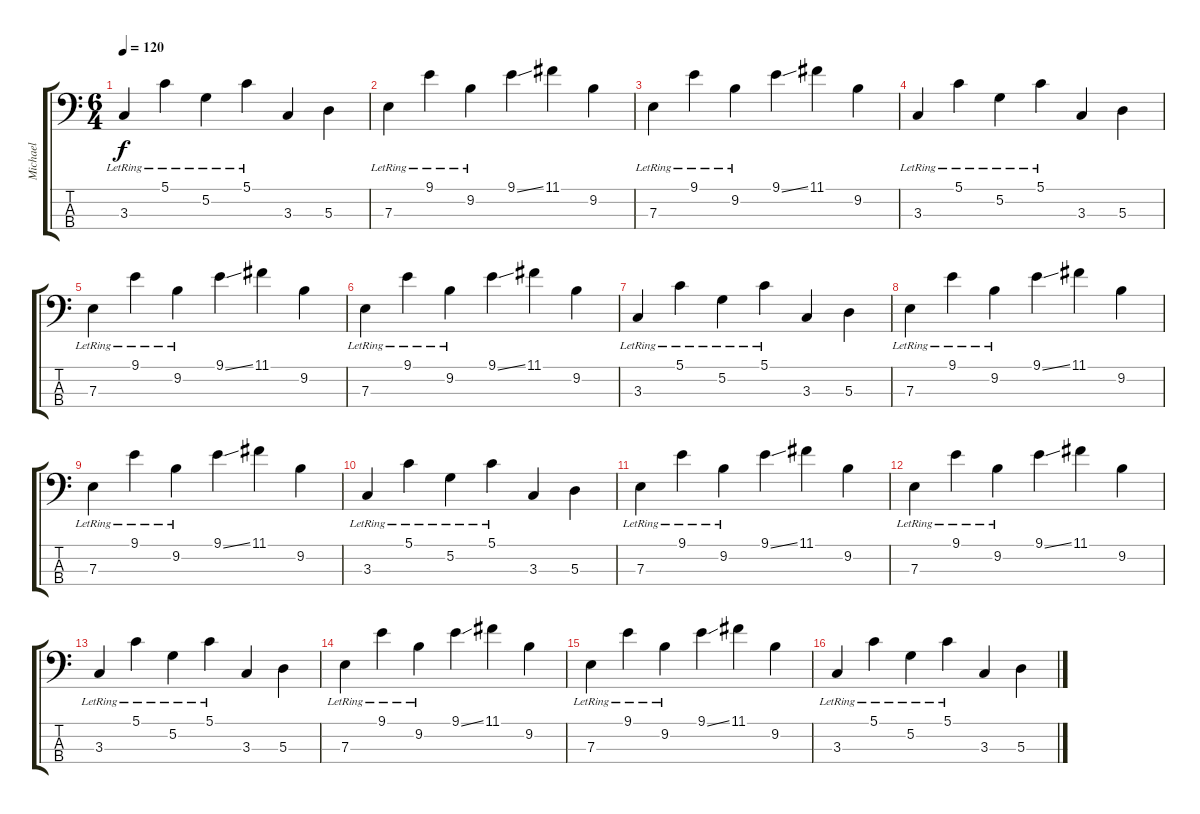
\track ("Michael" "Michael") {instrument electricbasspick}
\staff {score tabs}
\tuning (G2 D2 A1 E1) {hide}
\ts (6 4)
\tempo 120
\clef f4
\ks c
3.3{lr}.4{dy f} 5.1{lr}.4 5.2{lr}.4 5.1{lr}.4 3.3.4 5.3.4 |
7.3{lr}.4 9.1{lr}.4 9.2{lr}.4 9.1{ss}.4 11.1.4 9.2.4 |
7.3{lr}.4 9.1{lr}.4 9.2{lr}.4 9.1{ss}.4 11.1.4 9.2.4 |
3.3{lr}.4 5.1{lr}.4 5.2{lr}.4 5.1{lr}.4 3.3.4 5.3.4 |
7.3{lr}.4 9.1{lr}.4 9.2{lr}.4 9.1{ss}.4 11.1.4 9.2.4 |
7.3{lr}.4 9.1{lr}.4 9.2{lr}.4 9.1{ss}.4 11.1.4 9.2.4 |
3.3{lr}.4 5.1{lr}.4 5.2{lr}.4 5.1{lr}.4 3.3.4 5.3.4 |
7.3{lr}.4 9.1{lr}.4 9.2{lr}.4 9.1{ss}.4 11.1.4 9.2.4 |
7.3{lr}.4 9.1{lr}.4 9.2{lr}.4 9.1{ss}.4 11.1.4 9.2.4 |
3.3{lr}.4 5.1{lr}.4 5.2{lr}.4 5.1{lr}.4 3.3.4 5.3.4 |
7.3{lr}.4 9.1{lr}.4 9.2{lr}.4 9.1{ss}.4 11.1.4 9.2.4 |
7.3{lr}.4 9.1{lr}.4 9.2{lr}.4 9.1{ss}.4 11.1.4 9.2.4 |
3.3{lr}.4 5.1{lr}.4 5.2{lr}.4 5.1{lr}.4 3.3.4 5.3.4 |
7.3{lr}.4 9.1{lr}.4 9.2{lr}.4 9.1{ss}.4 11.1.4 9.2.4 |
7.3{lr}.4 9.1{lr}.4 9.2{lr}.4 9.1{ss}.4 11.1.4 9.2.4 |
3.3{lr}.4 5.1{lr}.4 5.2{lr}.4 5.1{lr}.4 3.3.4 5.3.4
